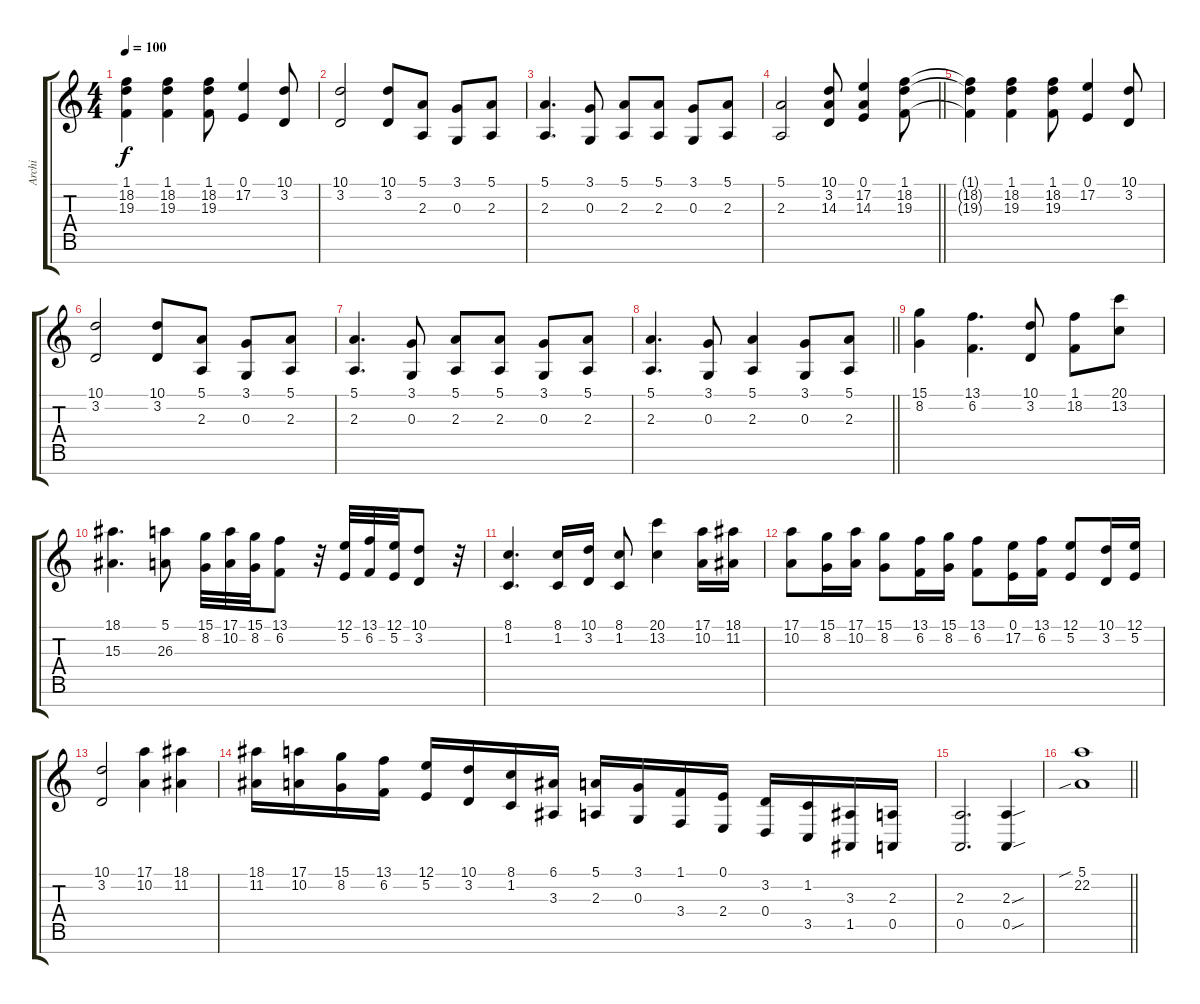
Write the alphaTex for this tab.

\track ("Archi" "Archi") {instrument stringensemble1}
\staff {score tabs}
\tuning (E4 B3 G3 D3 A2 E2 B1) {hide}
\ts (4 4)
\tempo 100
\clef g2
\ks c
(1.1{t} 18.2{t} 19.3{t}).4{dy f} (1.1 18.2 19.3).4 (1.1 18.2 19.3).8 (0.1 17.2).4 (10.1 3.2).8 |
(10.1 3.2).2 (10.1 3.2).8 (5.1 2.3).8 (3.1 0.3).8 (5.1 2.3).8 |
(5.1 2.3).4{d} (3.1 0.3).8 (5.1 2.3).8 (5.1 2.3).8 (3.1 0.3).8 (5.1 2.3).8 |
\barLineRight lightlight
(5.1 2.3).2 (10.1 3.2 14.3).8 (0.1 17.2 14.3).4 (1.1 18.2 19.3).8 |
(1.1{t} 18.2{t} 19.3{t}).4 (1.1 18.2 19.3).4 (1.1 18.2 19.3).8 (0.1 17.2).4 (10.1 3.2).8 |
(10.1 3.2).2 (10.1 3.2).8 (5.1 2.3).8 (3.1 0.3).8 (5.1 2.3).8 |
(5.1 2.3).4{d} (3.1 0.3).8 (5.1 2.3).8 (5.1 2.3).8 (3.1 0.3).8 (5.1 2.3).8 |
\barLineRight lightlight
(5.1 2.3).4{d} (3.1 0.3).8 (5.1 2.3).4 (3.1 0.3).8 (5.1 2.3).8 |
(15.1 8.2).4 (13.1 6.2).4{d} (10.1 3.2).8 (1.1 18.2).8 (20.1 13.2).8 |
(18.1 15.3).4{d} (5.1 26.3).8 (15.1 8.2).32 (17.1 10.2).32 (15.1 8.2).32 (13.1 6.2).8 r.32 (12.1 5.2).32 (13.1 6.2).32 (12.1 5.2).32 (10.1 3.2).8 r.32 |
(8.1 1.2).4{d} (8.1 1.2).16 (10.1 3.2).16 (8.1 1.2).8 (20.1 13.2).4 (17.1 10.2).16 (18.1 11.2).16 |
(17.1 10.2).8 (15.1 8.2).16 (17.1 10.2).16 (15.1 8.2).8 (13.1 6.2).16 (15.1 8.2).16 (13.1 6.2).8 (0.1 17.2).16 (13.1 6.2).16 (12.1 5.2).8 (10.1 3.2).16 (12.1 5.2).16 |
(10.1 3.2).2 (17.1 10.2).4 (18.1 11.2).4 |
(18.1 11.2).16 (17.1 10.2).16 (15.1 8.2).16 (13.1 6.2).16 (12.1 5.2).16 (10.1 3.2).16 (8.1 1.2).16 (6.1 3.3).16 (5.1 2.3).16 (3.1 0.3).16 (1.1 3.4).16 (0.1 2.4).16 (3.2 0.4).16 (1.2 3.5).16 (3.3 1.5).16 (2.3 0.5).16 |
(2.3 0.5).2{d} (2.3{sou} 0.5{sou}).4 |
\barLineRight lightlight
(5.1{sib} 22.2).1
